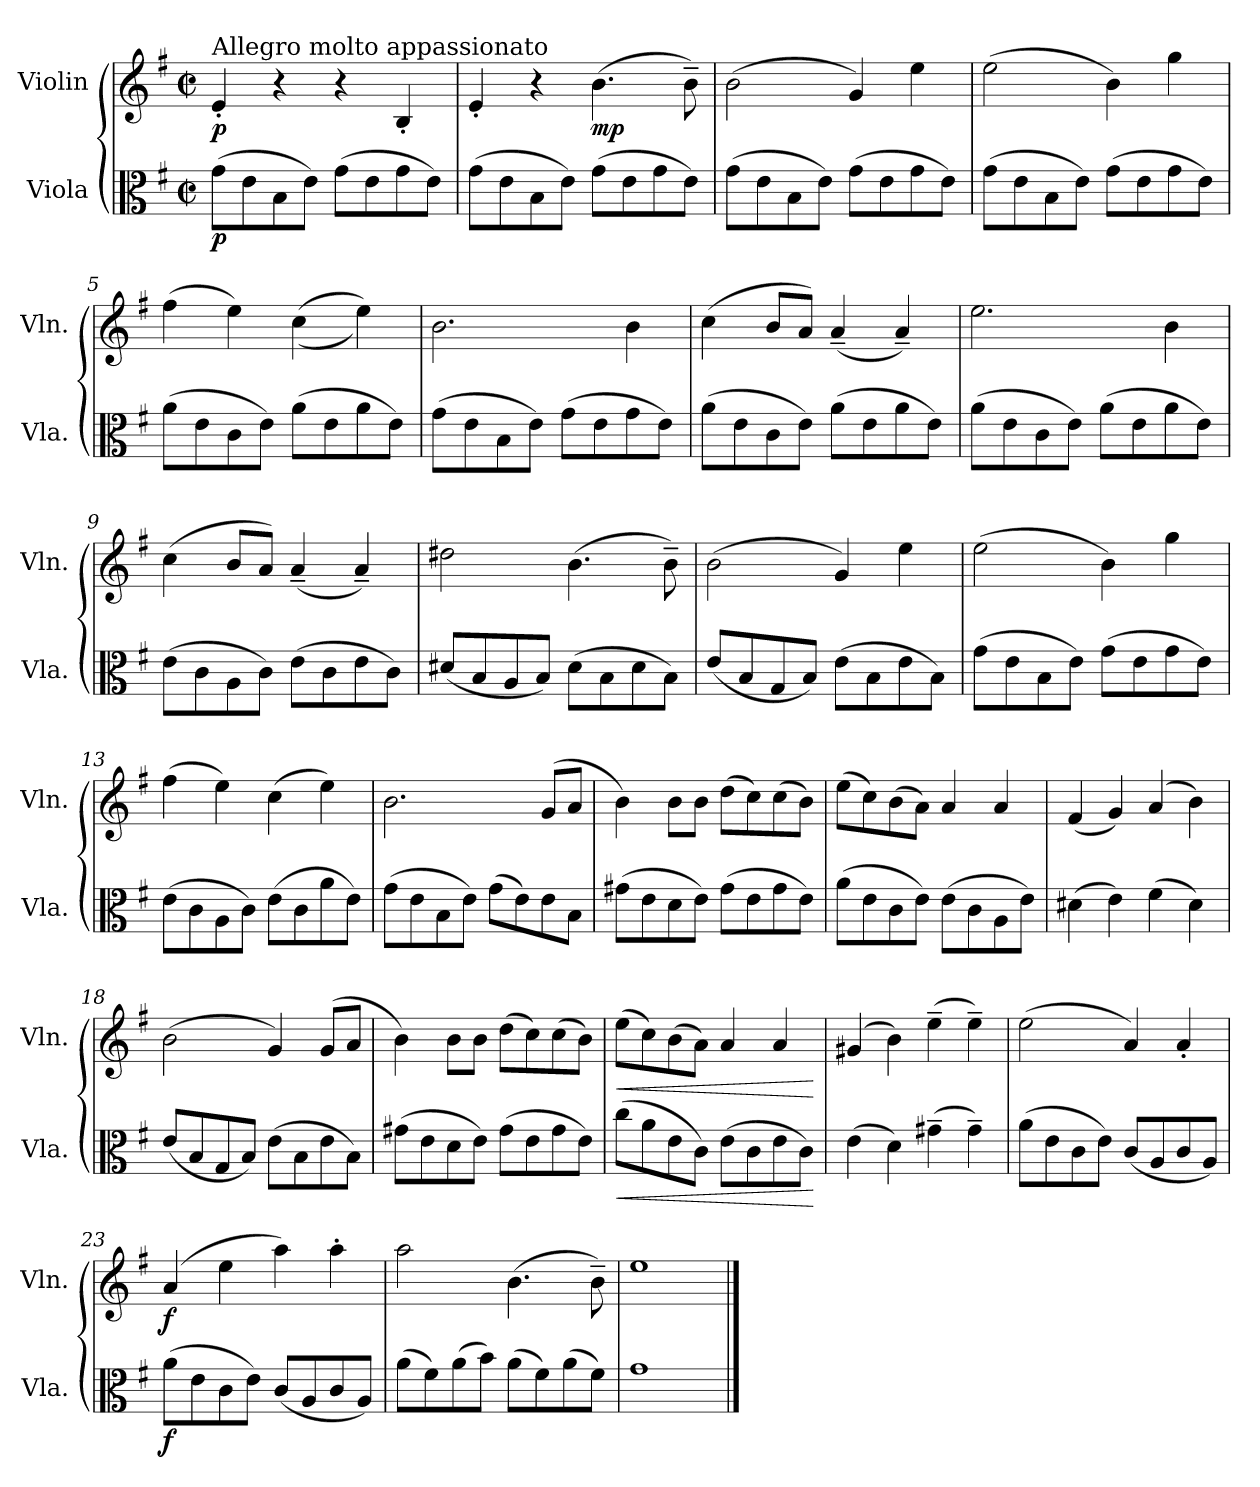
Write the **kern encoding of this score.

**kern	**dynam	**kern	**dynam
*part2	*part2	*part1	*part1
*staff2	*staff2	*staff1	*staff1
*I"Viola	*	*I"Violin	*
*I'Vla.	*	*I'Vln.	*
*clefC3	*	*clefG2	*
*k[f#]	*	*k[f#]	*
*M2/2	*	*M2/2	*
*met(c|)	*	*met(c|)	*
=1	=1	=1	=1
!	!	!LO:TX:a:t=Allegro molto appassionato	!
!	!LO:DY:b	!	!LO:DY:b
(8g\L	p	4e'/	p
8e\	.	.	.
8B\	.	4r	.
8e\J)	.	.	.
(8g\L	.	4r	.
8e\	.	.	.
8g\	.	4B'/	.
8e\J)	.	.	.
=2	=2	=2	=2
(8g\L	.	4e'/	.
8e\	.	.	.
8B\	.	4r	.
8e\J)	.	.	.
!	!	!	!LO:DY:b
(8g\L	.	(4.b\	mp
8e\	.	.	.
8g\	.	.	.
8e\J)	.	8b~\)	.
=3	=3	=3	=3
(8g\L	.	(2b\	.
8e\	.	.	.
8B\	.	.	.
8e\J)	.	.	.
(8g\L	.	4g/)	.
8e\	.	.	.
8g\	.	4ee\	.
8e\J)	.	.	.
=4	=4	=4	=4
(8g\L	.	(2ee\	.
8e\	.	.	.
8B\	.	.	.
8e\J)	.	.	.
(8g\L	.	4b\)	.
8e\	.	.	.
8g\	.	4gg\	.
8e\J)	.	.	.
=5	=5	=5	=5
(8a\L	.	(4ff#\	.
8e\	.	.	.
8c\	.	4ee\)	.
8e\J)	.	.	.
(8a\L	.	((4cc\	.
8e\	.	.	.
8a\	.	4ee\))	.
8e\J)	.	.	.
!!LO:LB:g=z
=6	=6	=6	=6
(8g\L	.	2.b\	.
8e\	.	.	.
8B\	.	.	.
8e\J)	.	.	.
(8g\L	.	.	.
8e\	.	.	.
8g\	.	4b\	.
8e\J)	.	.	.
=7	=7	=7	=7
(8a\L	.	(4cc\	.
8e\	.	.	.
8c\	.	8b/L	.
8e\J)	.	8a/J)	.
(8a\L	.	(4a~/	.
8e\	.	.	.
8a\	.	4a~/)	.
8e\J)	.	.	.
=8	=8	=8	=8
(8a\L	.	2.ee\	.
8e\	.	.	.
8c\	.	.	.
8e\J)	.	.	.
(8a\L	.	.	.
8e\	.	.	.
8a\	.	4b\	.
8e\J)	.	.	.
=9	=9	=9	=9
(8e\L	.	(4cc\	.
8c\	.	.	.
8A\	.	8b/L	.
8c\J)	.	8a/J)	.
(8e\L	.	(4a~/	.
8c\	.	.	.
8e\	.	4a~/)	.
8c\J)	.	.	.
=10	=10	=10	=10
(8d#X/L	.	2dd#X\	.
8B/	.	.	.
8A/	.	.	.
8B/J)	.	.	.
(8d#\L	.	(4.b\	.
8B\	.	.	.
8d#\	.	.	.
8B\J)	.	8b~\)	.
!!LO:LB:g=z
=11	=11	=11	=11
(8e/L	.	(2b\	.
8B/	.	.	.
8G/	.	.	.
8B/J)	.	.	.
(8e\L	.	4g/)	.
8B\	.	.	.
8e\	.	4ee\	.
8B\J)	.	.	.
=12	=12	=12	=12
(8g\L	.	(2ee\	.
8e\	.	.	.
8B\	.	.	.
8e\J)	.	.	.
(8g\L	.	4b\)	.
8e\	.	.	.
8g\	.	4gg\	.
8e\J)	.	.	.
=13	=13	=13	=13
(8e\L	.	(4ff#\	.
8c\	.	.	.
8A\	.	4ee\)	.
8c\J)	.	.	.
(8e\L	.	(4cc\	.
8c\	.	.	.
8a\	.	4ee\)	.
8e\J)	.	.	.
=14	=14	=14	=14
(8g\L	.	2.b\	.
8e\	.	.	.
8B\	.	.	.
8e\J)	.	.	.
(8g\L	.	.	.
8e\)	.	.	.
8e\	.	(8g/L	.
8B\J	.	8a/J	.
=15	=15	=15	=15
(8g#X\L	.	4b\)	.
8e\	.	.	.
8d\	.	8b\L	.
8e\J)	.	8b\J	.
(8g#\L	.	(8dd\L	.
8e\	.	8cc\)	.
8g#\	.	(8cc\	.
8e\J)	.	8b\J)	.
!!LO:LB:g=z
=16	=16	=16	=16
(8a\L	.	(8ee\L	.
8e\	.	8cc\)	.
8c\	.	(8b\	.
8e\J)	.	8a\J)	.
(8e\L	.	4a/	.
8c\	.	.	.
8A\	.	4a/	.
8e\J)	.	.	.
=17	=17	=17	=17
(4d#X\	.	(4f#/	.
4e\)	.	4g/)	.
(4f#\	.	(4a/	.
4d#\)	.	4b\)	.
=18	=18	=18	=18
(8e/L	.	(2b\	.
8B/	.	.	.
8G/	.	.	.
8B/J)	.	.	.
(8e\L	.	4g/)	.
8B\	.	.	.
8e\	.	(8g/L	.
8B\J)	.	8a/J	.
=19	=19	=19	=19
(8g#X\L	.	4b\)	.
8e\	.	.	.
8d\	.	8b\L	.
8e\J)	.	8b\J	.
(8g#\L	.	(8dd\L	.
8e\	.	8cc\)	.
8g#\	.	(8cc\	.
8e\J)	.	8b\J)	.
=20	=20	=20	=20
!	!LO:HP:b	!	!LO:HP:b
(8cc\L	<	(8ee\L	<
8a\	.	8cc\)	.
8e\	.	(8b\	.
8c\J)	.	8a\J)	.
(8e\L	.	4a/	.
8c\	.	.	.
8e\	.	4a/	.
8c\J)	.	.	.
.	[	.	[
=21	=21	=21	=21
(4e\	.	(4g#X/	.
4d\)	.	4b\)	.
(4g#X~\	.	(4ee~\	.
4g#~\)	.	4ee~\)	.
!!LO:LB:g=z
=22	=22	=22	=22
(8a\L	.	(2ee\	.
8e\	.	.	.
8c\	.	.	.
8e\J)	.	.	.
(8c/L	.	4a/)	.
8A/	.	.	.
8c/	.	4a'/	.
8A/J)	.	.	.
=23	=23	=23	=23
!	!LO:DY:b	!	!LO:DY:b
(8a\L	f	(4a/	f
8e\	.	.	.
8c\	.	4ee\	.
8e\J)	.	.	.
(8c/L	.	4aa\)	.
8A/	.	.	.
8c/	.	4aa'\	.
8A/J)	.	.	.
=24	=24	=24	=24
(8a\L	.	2aa\	.
8f#\)	.	.	.
(8a\	.	.	.
8b\J)	.	.	.
(8a\L	.	(4.b\	.
8f#\)	.	.	.
(8a\	.	.	.
8f#\J)	.	8b~\)	.
=25	=25	=25	=25
1g	.	1ee	.
==	==	==	==
*-	*-	*-	*-
